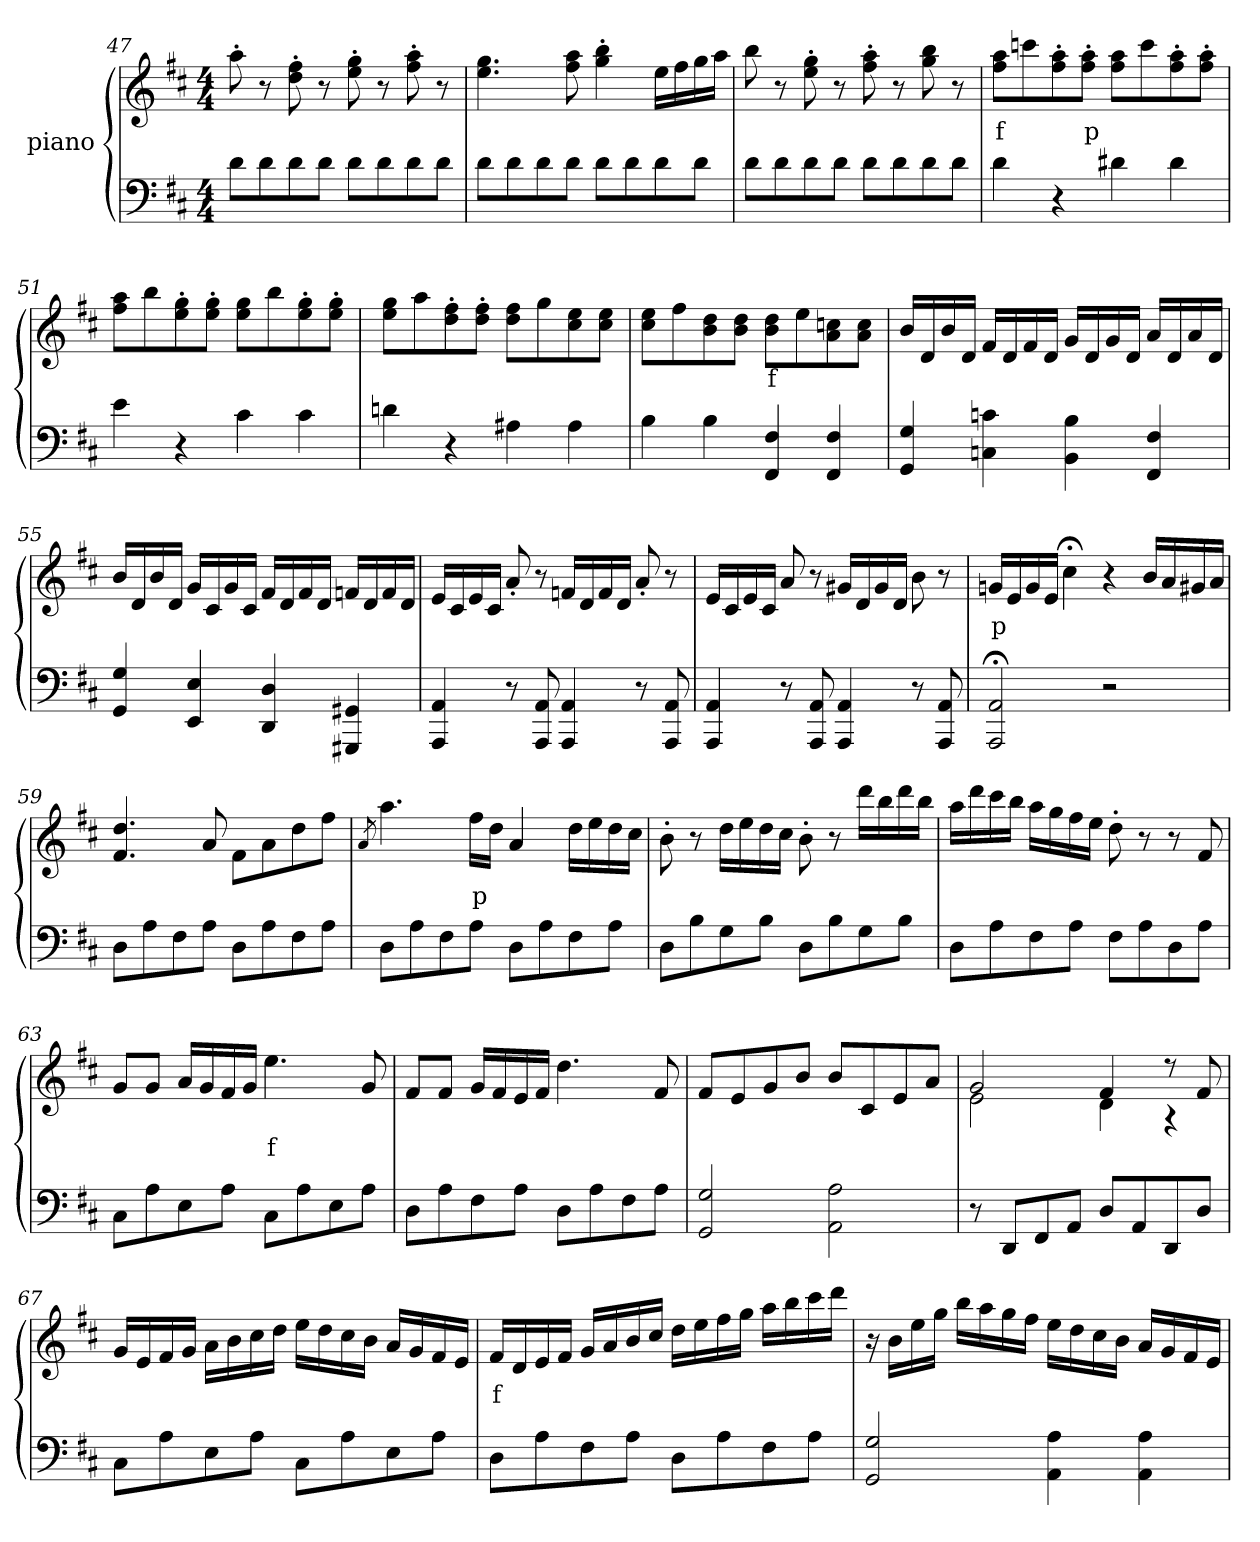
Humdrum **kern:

**kern	**kern	**text
*part2	*part1	*part1
*staff2	*staff1	*staff1
*I"piano	*I"piano	*
*clefF4	*clefG2	*
*k[f#c#]	*k[f#c#]	*
*D:	*D:	*
*M4/4	*M4/4	*
=47	=47	=47
8d\L	8aa'>\	.
8d\	8r	.
8d\	8dd\'> 8ff#\'>	.
8d\J	8r	.
8d\L	8ee\'> 8gg\'>	.
8d\	8r	.
8d\	8ff#\'> 8aa\'>	.
8d\J	8r	.
=48	=48	=48
8d\L	4.ee\ 4.gg\	.
8d\	.	.
8d\	.	.
8d\J	8ff#\ 8aa\	.
8d\L	4gg\'> 4bb\'>	.
8d\	.	.
8d\	16ee\LL	.
.	16ff#\	.
8d\J	16gg\	.
.	16aa\JJ	.
=49	=49	=49
8d\L	8bb\	.
8d\	8r	.
8d\	8ee\'> 8gg\'>	.
8d\J	8r	.
8d\L	8ff#\'> 8aa\'>	.
8d\	8r	.
8d\	8gg\ 8bb\	.
8d\J	8r	.
=50	=50	=50
4d\	8ff#\ 8aa\L	f
.	8cccn\	.
4r	8ff#\'> 8aa\'>	.
.	8ff#\'> 8aa\'>J	p
4d#X\	8ff#\ 8aa\L	.
.	8ccc\	.
4d#\	8ff#\'> 8aa\'>	.
.	8ff#\'> 8aa\'>J	.
=51	=51	=51
4e\	8ff#\ 8aa\L	.
.	8bb\	.
4r	8ee\'> 8gg\'>	.
.	8ee\'> 8gg\'>J	.
4c#\	8ee\ 8gg\L	.
.	8bb\	.
4c#\	8ee\'> 8gg\'>	.
.	8ee\'> 8gg\'>J	.
=52	=52	=52
4dn\	8ee\ 8gg\L	.
.	8aa\	.
4r	8dd\'> 8ff#\'>	.
.	8dd\'> 8ff#\'>J	.
4A#X\	8dd\ 8ff#\L	.
.	8gg\	.
4A#\	8cc#\ 8ee\	.
.	8cc#\ 8ee\J	.
=53	=53	=53
4B\	8cc#\ 8ee\L	.
.	8ff#\	.
4B\	8b\ 8dd\	.
.	8b\ 8dd\J	.
4FF#/ 4F#/	8b\ 8dd\L	f
.	8ee\	.
4FF#/ 4F#/	8a\ 8ccn\	.
.	8a\ 8cc\J	.
=54	=54	=54
4GG/ 4G/	16b/LL	.
.	16d/	.
.	16b/	.
.	16d/JJ	.
4Cn\ 4cn\	16f#/LL	.
.	16d/	.
.	16f#/	.
.	16d/JJ	.
4BB\ 4B\	16g/LL	.
.	16d/	.
.	16g/	.
.	16d/JJ	.
4FF#/ 4F#/	16a/LL	.
.	16d/	.
.	16a/	.
.	16d/JJ	.
=55	=55	=55
4GG/ 4G/	16b/LL	.
.	16d/	.
.	16b/	.
.	16d/JJ	.
4EE/ 4E/	16g/LL	.
.	16c#/	.
.	16g/	.
.	16c#/JJ	.
4DD/ 4D/	16f#/LL	.
.	16d/	.
.	16f#/	.
.	16d/JJ	.
4GGG#X/ 4GG#X/	16fn/LL	.
.	16d/	.
.	16f/	.
.	16d/JJ	.
=56	=56	=56
4AAA/ 4AA/	16e/LL	.
.	16c#/	.
.	16e/	.
.	16c#/JJ	.
8r	8a'>/	.
8AAA/ 8AA/	8r	.
4AAA/ 4AA/	16fn/LL	.
.	16d/	.
.	16f/	.
.	16d/JJ	.
8r	8a'>/	.
8AAA/ 8AA/	8r	.
=57	=57	=57
4AAA/ 4AA/	16e/LL	.
.	16c#/	.
.	16e/	.
.	16c#/JJ	.
8r	8a/	.
8AAA/ 8AA/	8r	.
4AAA/ 4AA/	16g#X/LL	.
.	16d/	.
.	16g#/	.
.	16d/JJ	.
8r	8b\	.
8AAA/ 8AA/	8r	.
=58	=58	=58
2AAA/;< 2AA/;<	16gn/LL	p
.	16e/	.
.	16g/	.
.	16e/JJ	.
.	4cc#;<\	.
2r	4r	.
.	16b/LL	.
.	16a/	.
.	16g#X/	.
.	16a/JJ	.
=59	=59	=59
8D\L	4.f#/ 4.dd/	.
8A\	.	.
8F#\	.	.
8A\J	8a/	.
8D\L	8f#\L	.
8A\	8a\	.
8F#\	8dd\	.
8A\J	8ff#\J	.
=60	=60	=60
.	8qa/	.
8D\L	4.aa\	.
8A\	.	.
8F#\	.	.
8A\J	16ff#\LL	p
.	16dd\JJ	.
8D\L	4a/	.
8A\	.	.
8F#\	16dd\LL	.
.	16ee\	.
8A\J	16dd\	.
.	16cc#\JJ	.
=61	=61	=61
8D\L	8b'>\	.
8B\	8r	.
8G\	16dd\LL	.
.	16ee\	.
8B\J	16dd\	.
.	16cc#\JJ	.
8D\L	8b'>\	.
8B\	8r	.
8G\	16ddd\LL	.
.	16bb\	.
8B\J	16ddd\	.
.	16bb\JJ	.
=62	=62	=62
8D\L	16aa\LL	.
.	16ddd\	.
8A\	16ccc#\	.
.	16bb\JJ	.
8F#\	16aa\LL	.
.	16gg\	.
8A\J	16ff#\	.
.	16ee\JJ	.
8F#\L	8dd'>\	.
8A\	8r	.
8D\	8r	.
8A\J	8f#/	.
=63	=63	=63
8C#\L	8g/L	.
8A\	8g/J	.
8E\	16a/LL	.
.	16g/	.
8A\J	16f#/	.
.	16g/JJ	.
8C#\L	4.ee\	f
8A\	.	.
8E\	.	.
8A\J	8g/	.
=64	=64	=64
8D\L	8f#/L	.
8A\	8f#/J	.
8F#\	16g/LL	.
.	16f#/	.
8A\J	16e/	.
.	16f#/JJ	.
8D\L	4.dd\	.
8A\	.	.
8F#\	.	.
8A\J	8f#/	.
=65	=65	=65
2GG/ 2G/	8f#/L	.
.	8e/	.
.	8g/	.
.	8b/J	.
2AA\ 2A\	8b/L	.
.	8c#/	.
.	8e/	.
.	8a/J	.
=66	=66	=66
*	*^	*
8r	2g/	2e\	.
8DD/L	.	.	.
8FF#/	.	.	.
8AA/J	.	.	.
8D/L	4f#/	4d\	.
8AA/	.	.	.
8DD/	8r	4r	.
8D/J	8f#/	.	.
*	*v	*v	*
=67	=67	=67
8C#\L	16g/LL	.
.	16e/	.
8A\	16f#/	.
.	16g/JJ	.
8E\	16a\LL	.
.	16b\	.
8A\J	16cc#\	.
.	16dd\JJ	.
8C#\L	16ee\LL	.
.	16dd\	.
8A\	16cc#\	.
.	16b\JJ	.
8E\	16a/LL	.
.	16g/	.
8A\J	16f#/	.
.	16e/JJ	.
=68	=68	=68
8D\L	16f#/LL	f
.	16d/	.
8A\	16e/	.
.	16f#/JJ	.
8F#\	16g/LL	.
.	16a/	.
8A\J	16b/	.
.	16cc#/JJ	.
8D\L	16dd\LL	.
.	16ee\	.
8A\	16ff#\	.
.	16gg\JJ	.
8F#\	16aa\LL	.
.	16bb\	.
8A\J	16ccc#\	.
.	16ddd\JJ	.
=69	=69	=69
2GG/ 2G/	16r	.
.	16b\LL	.
.	16ee\	.
.	16gg\JJ	.
.	16bb\LL	.
.	16aa\	.
.	16gg\	.
.	16ff#\JJ	.
4AA\ 4A\	16ee\LL	.
.	16dd\	.
.	16cc#\	.
.	16b\JJ	.
4AA\ 4A\	16a/LL	.
.	16g/	.
.	16f#/	.
.	16e/JJ	.
=	=	=
*-	*-	*-
